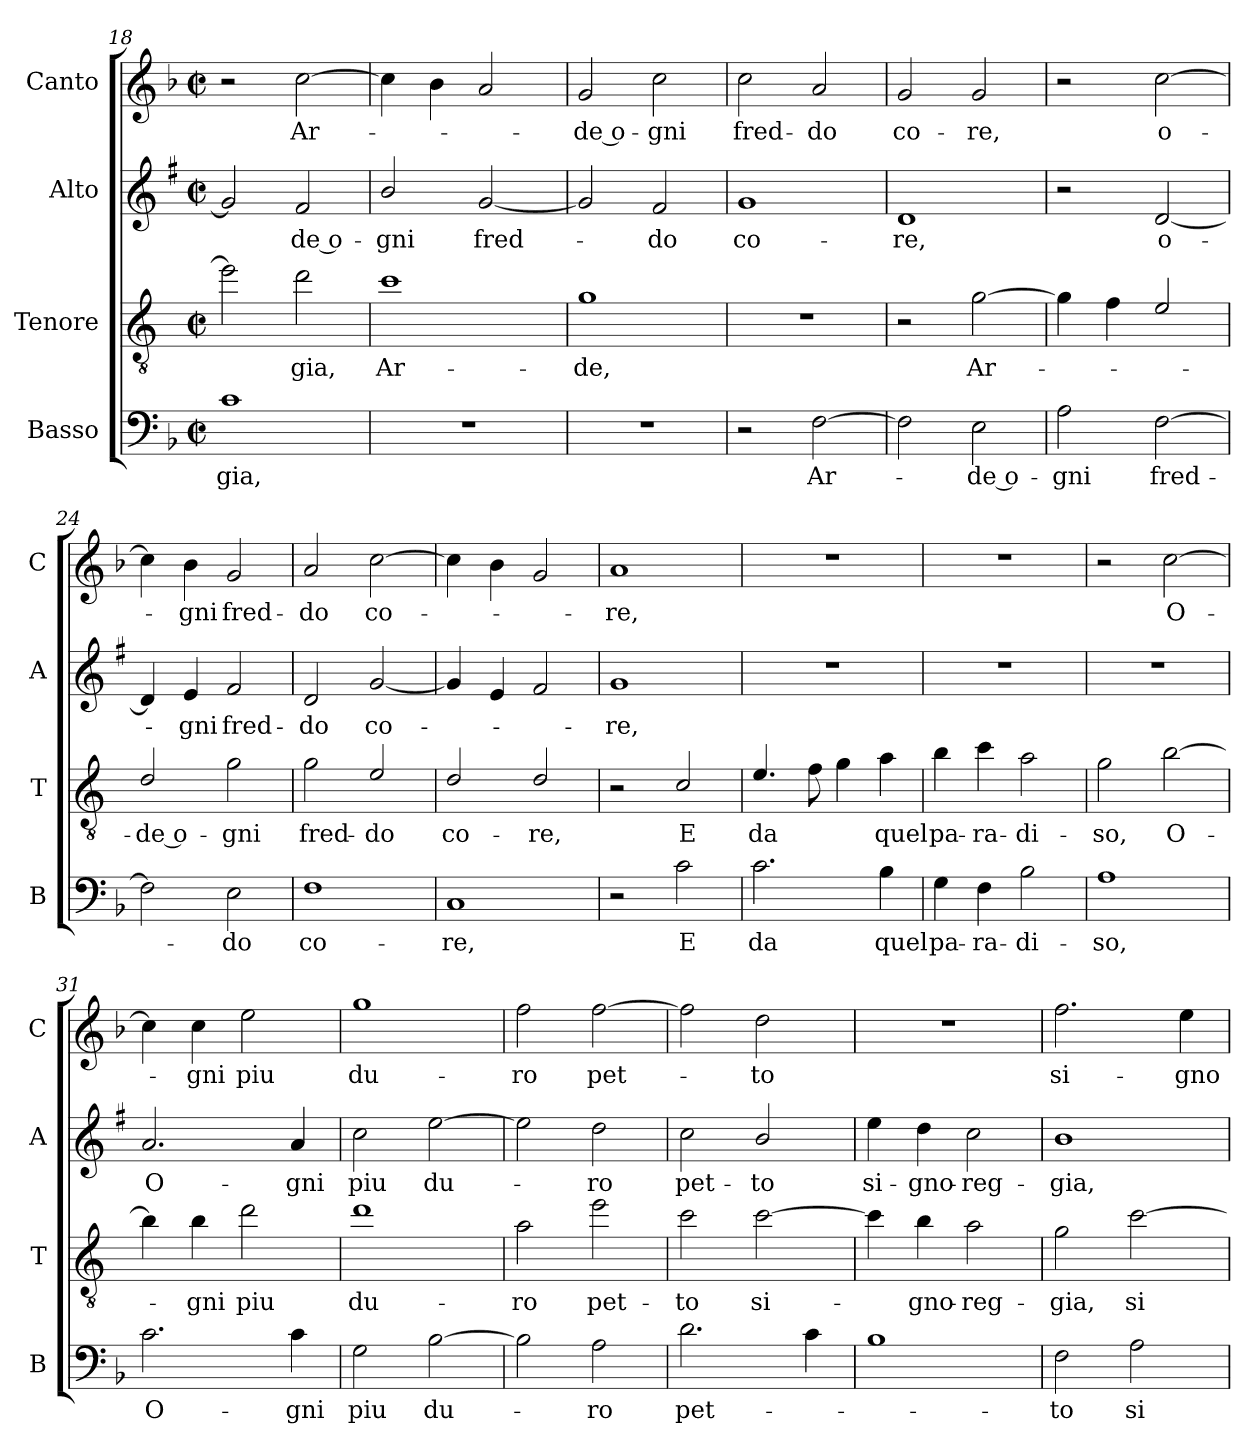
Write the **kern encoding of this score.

**kern	**text	**kern	**text	**kern	**text	**kern	**text
*part4	*part4	*part3	*part3	*part2	*part2	*part1	*part1
*staff4	*staff4	*staff3	*staff3	*staff2	*staff2	*staff1	*staff1
*I"Basso	*	*I"Tenore	*	*I"Alto	*	*I"Canto	*
*I'B	*	*I'T	*	*I'A	*	*I'C	*
*clefF4	*	*clefGv2	*	*clefG2	*	*clefG2	*
*	*	*ITrd4c7	*	*ITrd1c2	*	*	*
*k[b-]	*	*k[b-]	*	*k[b-]	*	*k[b-]	*
*F:	*	*F:	*	*F:	*	*F:	*
*M2/2	*	*M2/2	*	*M2/2	*	*M2/2	*
*met(c|)	*	*met(c|)	*	*met(c|)	*	*met(c|)	*
=18	=18	=18	=18	=18	=18	=18	=18
!	!LO:LY:b	!	!	!	!	!	!
1c	-gia,	2a\]	.	2f/]	.	2r	.
!	!	!	!LO:LY:b	!	!LO:LY:b	!	!LO:LY:b
.	.	2g\	-gia,	2e/	-de o-	[2cc\	Ar-
=19	=19	=19	=19	=19	=19	=19	=19
!	!	!	!LO:LY:b	!	!LO:LY:b	!	!
1r	.	1f	Ar-	2a/	-gni	4cc\]	.
.	.	.	.	.	.	4b-\	.
!	!	!	!	!	!LO:LY:b	!	!
.	.	.	.	[2f/	fred-	2a/	.
=20	=20	=20	=20	=20	=20	=20	=20
!	!	!	!LO:LY:b	!	!	!	!LO:LY:b
1r	.	1c	-de,	2f/]	.	2g/	-de o-
!	!	!	!	!	!LO:LY:b	!	!LO:LY:b
.	.	.	.	2e/	-do	2cc\	-gni
=21	=21	=21	=21	=21	=21	=21	=21
!	!	!	!	!	!LO:LY:b	!	!LO:LY:b
2r	.	1r	.	1f	co-	2cc\	fred-
!	!LO:LY:b	!	!	!	!	!	!LO:LY:b
[2F\	Ar-	.	.	.	.	2a/	-do
=22	=22	=22	=22	=22	=22	=22	=22
!	!	!	!	!	!LO:LY:b	!	!LO:LY:b
2F\]	.	2r	.	1c	-re,	2g/	co-
!	!LO:LY:b	!	!LO:LY:b	!	!	!	!LO:LY:b
2E\	-de o-	[2c\	Ar-	.	.	2g/	-re,
=23	=23	=23	=23	=23	=23	=23	=23
!	!LO:LY:b	!	!	!	!	!	!
2A\	-gni	4c\]	.	2r	.	2r	.
.	.	4B-\	.	.	.	.	.
!	!LO:LY:b	!	!	!	!LO:LY:b	!	!LO:LY:b
[2F\	fred-	2A/	.	[2c/	o-	[2cc\	o-
=24	=24	=24	=24	=24	=24	=24	=24
!	!	!	!LO:LY:b	!	!	!	!
2F\]	.	2G/	-de o-	4c/]	.	4cc\]	.
!	!	!	!	!	!LO:LY:b	!	!LO:LY:b
.	.	.	.	4d/	-gni	4b-\	-gni
!	!LO:LY:b	!	!LO:LY:b	!	!LO:LY:b	!	!LO:LY:b
2E\	-do	2c\	-gni	2e/	fred-	2g/	fred-
!!LO:PB:g=z
=25	=25	=25	=25	=25	=25	=25	=25
!	!LO:LY:b	!	!LO:LY:b	!	!LO:LY:b	!	!LO:LY:b
1F	co-	2c\	fred-	2c/	-do	2a/	-do
!	!	!	!LO:LY:b	!	!LO:LY:b	!	!LO:LY:b
.	.	2A/	-do	[2f/	co-	[2cc\	co-
=26	=26	=26	=26	=26	=26	=26	=26
!	!LO:LY:b	!	!LO:LY:b	!	!	!	!
1C	-re,	2G/	co-	4f/]	.	4cc\]	.
.	.	.	.	4d/	.	4b-\	.
!	!	!	!LO:LY:b	!	!	!	!
.	.	2G/	-re,	2e/	.	2g/	.
=27	=27	=27	=27	=27	=27	=27	=27
!	!	!	!	!	!LO:LY:b	!	!LO:LY:b
2r	.	2r	.	1f	-re,	1a	-re,
!	!LO:LY:b	!	!LO:LY:b	!	!	!	!
2c\	E	2F/	E	.	.	.	.
=28	=28	=28	=28	=28	=28	=28	=28
!	!LO:LY:b	!	!LO:LY:b	!	!	!	!
2.c\	da	4.A/	da	1r	.	1r	.
.	.	8B-\	.	.	.	.	.
.	.	4c\	.	.	.	.	.
!	!LO:LY:b	!	!LO:LY:b	!	!	!	!
4B-\	quel	4d\	quel	.	.	.	.
=29	=29	=29	=29	=29	=29	=29	=29
!	!LO:LY:b	!	!LO:LY:b	!	!	!	!
4G\	pa-	4e\	pa-	1r	.	1r	.
!	!LO:LY:b	!	!LO:LY:b	!	!	!	!
4F\	-ra-	4f\	-ra-	.	.	.	.
!	!LO:LY:b	!	!LO:LY:b	!	!	!	!
2B-\	-di-	2d\	-di-	.	.	.	.
=30	=30	=30	=30	=30	=30	=30	=30
!	!LO:LY:b	!	!LO:LY:b	!	!	!	!
1A	-so,	2c\	-so,	1r	.	2r	.
!	!	!	!LO:LY:b	!	!	!	!LO:LY:b
.	.	[2e\	O-	.	.	[2cc\	O-
=31	=31	=31	=31	=31	=31	=31	=31
!	!LO:LY:b	!	!	!	!LO:LY:b	!	!
2.c\	O-	4e\]	.	2.g/	O-	4cc\]	.
!	!	!	!LO:LY:b	!	!	!	!LO:LY:b
.	.	4e\	-gni	.	.	4cc\	-gni
!	!	!	!LO:LY:b	!	!	!	!LO:LY:b
.	.	2g\	piu	.	.	2ee\	piu
!	!LO:LY:b	!	!	!	!LO:LY:b	!	!
4c\	-gni	.	.	4g/	-gni	.	.
=32	=32	=32	=32	=32	=32	=32	=32
!	!LO:LY:b	!	!LO:LY:b	!	!LO:LY:b	!	!LO:LY:b
2G\	piu	1g	du-	2b-\	piu	1gg	du-
!	!LO:LY:b	!	!	!	!LO:LY:b	!	!
[2B-\	du-	.	.	[2dd\	du-	.	.
!!LO:LB:g=z
=33	=33	=33	=33	=33	=33	=33	=33
!	!	!	!LO:LY:b	!	!	!	!LO:LY:b
2B-\]	.	2d\	-ro	2dd\]	.	2ff\	-ro
!	!LO:LY:b	!	!LO:LY:b	!	!LO:LY:b	!	!LO:LY:b
2A\	-ro	2a\	pet-	2cc\	-ro	[2ff\	pet-
=34	=34	=34	=34	=34	=34	=34	=34
!	!LO:LY:b	!	!LO:LY:b	!	!LO:LY:b	!	!
2.d\	pet-	2f\	-to	2b-\	pet-	2ff\]	.
!	!	!	!LO:LY:b	!	!LO:LY:b	!	!LO:LY:b
.	.	[2f\	si-	2a/	-to	2dd\	-to
4c\	.	.	.	.	.	.	.
=35	=35	=35	=35	=35	=35	=35	=35
!	!	!	!	!	!LO:LY:b	!	!
1B-	.	4f\]	.	4dd\	si-	1r	.
!	!	!	!LO:LY:b	!	!LO:LY:b	!	!
.	.	4e\	-gno-	4cc\	-gno-	.	.
!	!	!	!LO:LY:b	!	!LO:LY:b	!	!
.	.	2d\	-reg-	2b-\	-reg-	.	.
=36	=36	=36	=36	=36	=36	=36	=36
!	!LO:LY:b	!	!LO:LY:b	!	!LO:LY:b	!	!LO:LY:b
2F\	-to	2c\	-gia,	1a	-gia,	2.ff\	si-
!	!LO:LY:b	!	!LO:LY:b	!	!	!	!
2A\	si-	[2f\	si-	.	.	.	.
!	!	!	!	!	!	!	!LO:LY:b
.	.	.	.	.	.	4ee\	-gno-
=	=	=	=	=	=	=	=
*-	*-	*-	*-	*-	*-	*-	*-
